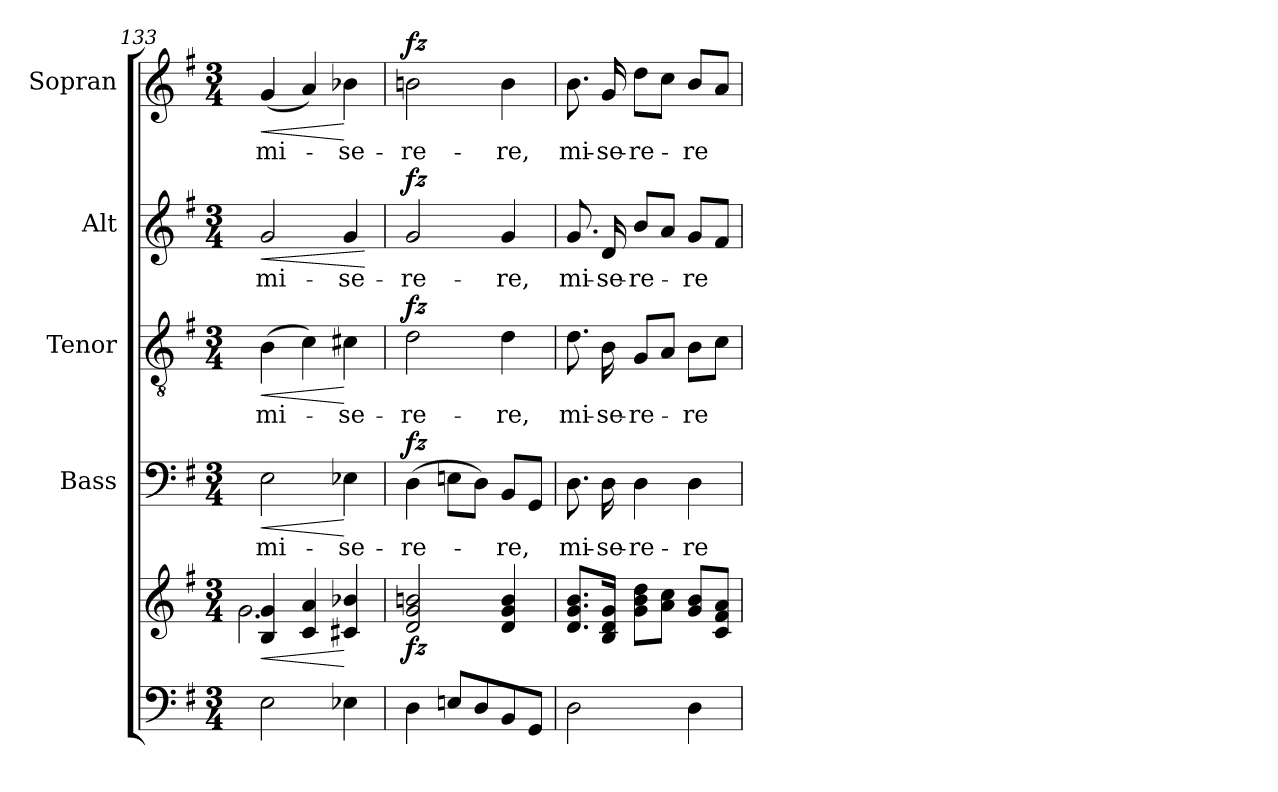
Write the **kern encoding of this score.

**kern	**kern	**dynam	**kern	**text	**dynam	**kern	**text	**dynam	**kern	**text	**dynam	**kern	**text	**dynam
*part5	*part5	*part5	*part4	*part4	*part4	*part3	*part3	*part3	*part2	*part2	*part2	*part1	*part1	*part1
*staff6	*staff5	*staff5/6	*staff4	*staff4	*staff4	*staff3	*staff3	*staff3	*staff2	*staff2	*staff2	*staff1	*staff1	*staff1
*	*	*	*I"Bass	*	*	*I"Tenor	*	*	*I"Alt	*	*	*I"Sopran	*	*
*	*	*	*I'B.	*	*	*I'T.	*	*	*I'A.	*	*	*I'S.	*	*
*clefF4	*clefG2	*	*clefF4	*	*	*clefGv2	*	*	*clefG2	*	*	*clefG2	*	*
*k[f#]	*k[f#]	*	*k[f#]	*	*	*k[f#]	*	*	*k[f#]	*	*	*k[f#]	*	*
*G:	*G:	*	*G:	*	*	*G:	*	*	*G:	*	*	*G:	*	*
*M3/4	*M3/4	*	*M3/4	*	*	*M3/4	*	*	*M3/4	*	*	*M3/4	*	*
=133	=133	=133	=133	=133	=133	=133	=133	=133	=133	=133	=133	=133	=133	=133
!	!	!LO:HP:b	!	!LO:LY:b	!LO:HP:b	!	!LO:LY:b	!LO:HP:b	!	!LO:LY:b	!LO:HP:b	!	!LO:LY:b	!LO:HP:b
*	*^	*	*	*	*	*	*	*	*	*	*	*	*	*
2E\	4B/ 4g/	2.g\	<	2E\	mi-	<	(>4B\	mi-	<	2g/	mi-	<	(<4g/	mi-	<
.	4c/ 4a/	.	.	.	.	.	4c\)	.	.	.	.	.	4a/)	.	.
!	!	!	!	!	!LO:LY:b	!	!	!LO:LY:b	!	!	!LO:LY:b	!	!	!LO:LY:b	!
4E-X\	4c#X/ 4b-X/	.	[	4E-X\	-se-	[	4c#X\	-se-	[	4g/	-se-	.	4b-X\	-se-	[
*	*v	*v	*	*	*	*	*	*	*	*	*	*	*	*	*
.	.	.	.	.	.	.	.	.	.	.	[	.	.	.
=134	=134	=134	=134	=134	=134	=134	=134	=134	=134	=134	=134	=134	=134	=134
!	!	!LO:DY:b	!	!LO:LY:b	!LO:DY:a	!	!LO:LY:b	!LO:DY:a	!	!LO:LY:b	!LO:DY:a	!	!LO:LY:b	!LO:DY:a
4D\	2d/ 2g/ 2bn/	fz	(>4D\	-re-	fz	2d\	-re-	fz	2g/	-re-	fz	2bn\	-re-	fz
8En/L	.	.	8En\L	.	.	.	.	.	.	.	.	.	.	.
8D/	.	.	8D\J)	.	.	.	.	.	.	.	.	.	.	.
!	!	!	!	!LO:LY:b	!	!	!LO:LY:b	!	!	!LO:LY:b	!	!	!LO:LY:b	!
8BB/	4d/ 4g/ 4b/	.	8BB/L	-re,	.	4d\	-re,	.	4g/	-re,	.	4b\	-re,	.
8GG/J	.	.	8GG/J	.	.	.	.	.	.	.	.	.	.	.
=135	=135	=135	=135	=135	=135	=135	=135	=135	=135	=135	=135	=135	=135	=135
!	!	!	!	!LO:LY:b	!	!	!LO:LY:b	!	!	!LO:LY:b	!	!	!LO:LY:b	!
2D\	8.d/ 8.g/ 8.b/L	.	8.D\	mi-	.	8.d\	mi-	.	8.g/	mi-	.	8.b\	mi-	.
!	!	!	!	!LO:LY:b	!	!	!LO:LY:b	!	!	!LO:LY:b	!	!	!LO:LY:b	!
.	16B/ 16d/ 16g/Jk	.	16D\	-se-	.	16B\	-se-	.	16d/	-se-	.	16g/	-se-	.
!	!	!	!	!LO:LY:b	!	!	!LO:LY:b	!	!	!LO:LY:b	!	!	!LO:LY:b	!
.	8g\ 8b\ 8dd\L	.	4D\	-re-	.	8G/L	-re-	.	8b/L	-re-	.	8dd\L	-re-	.
.	8a\ 8cc\J	.	.	.	.	8A/J	.	.	8a/J	.	.	8cc\J	.	.
!	!	!	!	!LO:LY:b	!	!	!LO:LY:b	!	!	!LO:LY:b	!	!	!LO:LY:b	!
4D\	8g/ 8b/L	.	4D\	-re	.	8B\L	-re	.	8g/L	-re	.	8b/L	-re	.
.	8c/ 8f#/ 8a/J	.	.	.	.	8c\J	.	.	8f#/J	.	.	8a/J	.	.
=	=	=	=	=	=	=	=	=	=	=	=	=	=	=
*-	*-	*-	*-	*-	*-	*-	*-	*-	*-	*-	*-	*-	*-	*-
